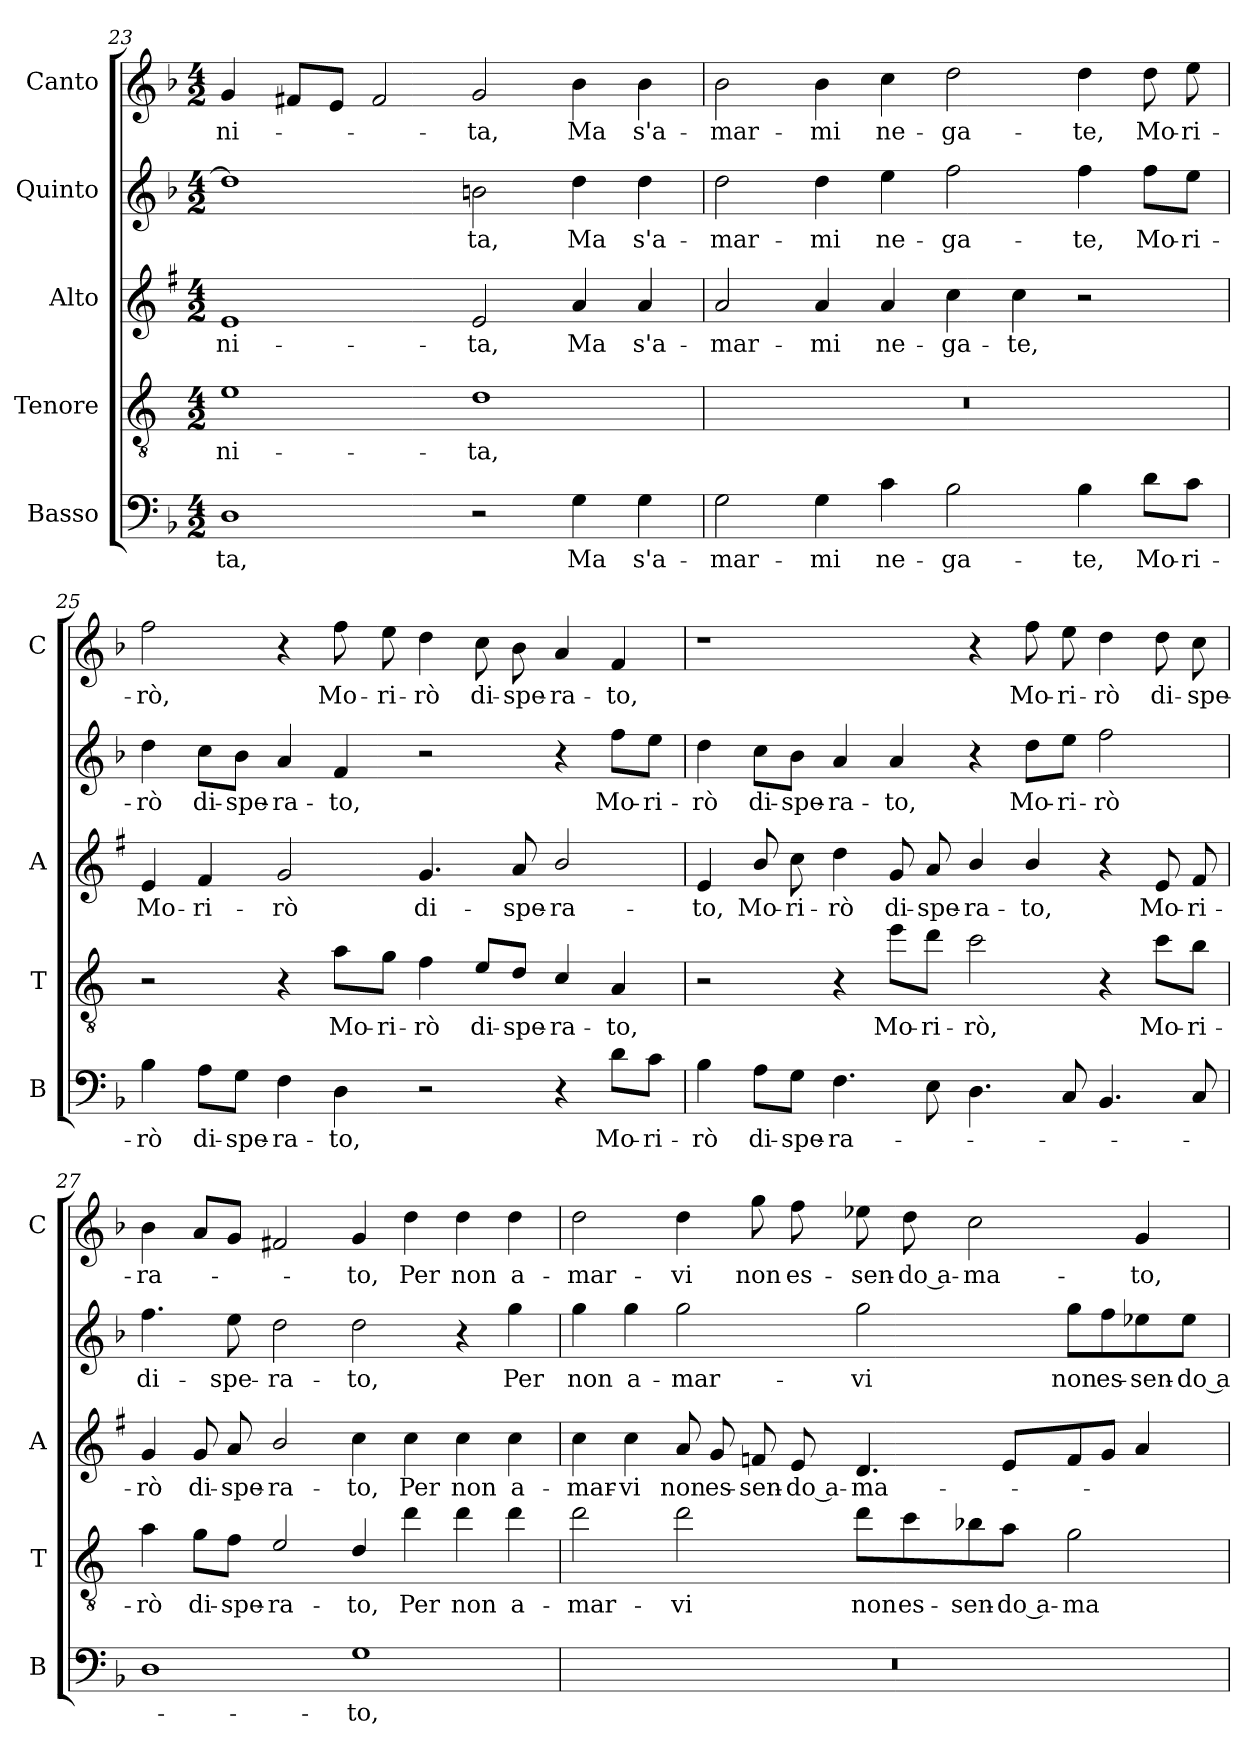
**kern	**text	**kern	**text	**kern	**text	**kern	**text	**kern	**text
*part5	*part5	*part4	*part4	*part3	*part3	*part2	*part2	*part1	*part1
*staff5	*staff5	*staff4	*staff4	*staff3	*staff3	*staff2	*staff2	*staff1	*staff1
*I"Basso	*	*I"Tenore	*	*I"Alto	*	*I"Quinto	*	*I"Canto	*
*I'B	*	*I'T	*	*I'A	*	*	*	*I'C	*
!!LO:LB:g=z
*clefF4	*	*clefGv2	*	*clefG2	*	*clefG2	*	*clefG2	*
*	*	*ITrd4c7	*	*ITrd1c2	*	*	*	*	*
*k[b-]	*	*k[b-]	*	*k[b-]	*	*k[b-]	*	*k[b-]	*
*F:	*	*F:	*	*F:	*	*F:	*	*F:	*
*M4/2	*	*M4/2	*	*M4/2	*	*M4/2	*	*M4/2	*
=23	=23	=23	=23	=23	=23	=23	=23	=23	=23
!	!LO:LY:b	!	!LO:LY:b	!	!LO:LY:b	!	!	!	!LO:LY:b
1D	-ta,	1A	-ni-	1d	-ni-	1dd]	.	4g/	-ni-
.	.	.	.	.	.	.	.	8f#X/L	.
.	.	.	.	.	.	.	.	8e/J	.
.	.	.	.	.	.	.	.	2f#/	.
!	!	!	!LO:LY:b	!	!LO:LY:b	!	!LO:LY:b	!	!LO:LY:b
2r	.	1G	-ta,	2d/	-ta,	2bn\	-ta,	2g/	-ta,
!	!LO:LY:b	!	!	!	!LO:LY:b	!	!LO:LY:b	!	!LO:LY:b
4G\	Ma	.	.	4g/	Ma	4dd\	Ma	4b-\	Ma
!	!LO:LY:b	!	!	!	!LO:LY:b	!	!LO:LY:b	!	!LO:LY:b
4G\	s'a-	.	.	4g/	s'a-	4dd\	s'a-	4b-\	s'a-
=24	=24	=24	=24	=24	=24	=24	=24	=24	=24
!	!LO:LY:b	!	!	!	!LO:LY:b	!	!LO:LY:b	!	!LO:LY:b
2G\	-mar-	0r	.	2g/	-mar-	2dd\	-mar-	2b-\	-mar-
!	!LO:LY:b	!	!	!	!LO:LY:b	!	!LO:LY:b	!	!LO:LY:b
4G\	-mi	.	.	4g/	-mi	4dd\	-mi	4b-\	-mi
!	!LO:LY:b	!	!	!	!LO:LY:b	!	!LO:LY:b	!	!LO:LY:b
4c\	ne-	.	.	4g/	ne-	4ee\	ne-	4cc\	ne-
!	!LO:LY:b	!	!	!	!LO:LY:b	!	!LO:LY:b	!	!LO:LY:b
2B-\	-ga-	.	.	4b-\	-ga-	2ff\	-ga-	2dd\	-ga-
!	!	!	!	!	!LO:LY:b	!	!	!	!
.	.	.	.	4b-\	-te,	.	.	.	.
!	!LO:LY:b	!	!	!	!	!	!LO:LY:b	!	!LO:LY:b
4B-\	-te,	.	.	2r	.	4ff\	-te,	4dd\	-te,
!	!LO:LY:b	!	!	!	!	!	!LO:LY:b	!	!LO:LY:b
8d\L	Mo-	.	.	.	.	8ff\L	Mo-	8dd\	Mo-
!	!LO:LY:b	!	!	!	!	!	!LO:LY:b	!	!LO:LY:b
8c\J	-ri-	.	.	.	.	8ee\J	-ri-	8ee\	-ri-
=25	=25	=25	=25	=25	=25	=25	=25	=25	=25
!	!LO:LY:b	!	!	!	!LO:LY:b	!	!LO:LY:b	!	!LO:LY:b
4B-\	-rò	2r	.	4d/	Mo-	4dd\	-rò	2ff\	-rò,
!	!LO:LY:b	!	!	!	!LO:LY:b	!	!LO:LY:b	!	!
8A\L	di-	.	.	4e/	-ri-	8cc\L	di-	.	.
!	!LO:LY:b	!	!	!	!	!	!LO:LY:b	!	!
8G\J	-spe-	.	.	.	.	8b-\J	-spe-	.	.
!	!LO:LY:b	!	!	!	!LO:LY:b	!	!LO:LY:b	!	!
4F\	-ra-	4r	.	2f/	-rò	4a/	-ra-	4r	.
!	!LO:LY:b	!	!LO:LY:b	!	!	!	!LO:LY:b	!	!LO:LY:b
4D\	-to,	8d\L	Mo-	.	.	4f/	-to,	8ff\	Mo-
!	!	!	!LO:LY:b	!	!	!	!	!	!LO:LY:b
.	.	8c\J	-ri-	.	.	.	.	8ee\	-ri-
!	!	!	!LO:LY:b	!	!LO:LY:b	!	!	!	!LO:LY:b
2r	.	4B-\	-rò	4.f/	di-	2r	.	4dd\	-rò
!	!	!	!LO:LY:b	!	!	!	!	!	!LO:LY:b
.	.	8A/L	di-	.	.	.	.	8cc\	di-
!	!	!	!LO:LY:b	!	!LO:LY:b	!	!	!	!LO:LY:b
.	.	8G/J	-spe-	8g/	-spe-	.	.	8b-\	-spe-
!	!	!	!LO:LY:b	!	!LO:LY:b	!	!	!	!LO:LY:b
4r	.	4F/	-ra-	2a/	-ra-	4r	.	4a/	-ra-
!	!LO:LY:b	!	!LO:LY:b	!	!	!	!LO:LY:b	!	!LO:LY:b
8d\L	Mo-	4D/	-to,	.	.	8ff\L	Mo-	4f/	-to,
!	!LO:LY:b	!	!	!	!	!	!LO:LY:b	!	!
8c\J	-ri-	.	.	.	.	8ee\J	-ri-	.	.
!!LO:LB:g=z
=26	=26	=26	=26	=26	=26	=26	=26	=26	=26
!	!LO:LY:b	!	!	!	!LO:LY:b	!	!LO:LY:b	!	!
4B-\	-rò	2r	.	4d/	-to,	4dd\	-rò	1r	.
!	!LO:LY:b	!	!	!	!LO:LY:b	!	!LO:LY:b	!	!
8A\L	di-	.	.	8a/	Mo-	8cc\L	di-	.	.
!	!LO:LY:b	!	!	!	!LO:LY:b	!	!LO:LY:b	!	!
8G\J	-spe-	.	.	8b-\	-ri-	8b-\J	-spe-	.	.
!	!LO:LY:b	!	!	!	!LO:LY:b	!	!LO:LY:b	!	!
4.F\	-ra-	4r	.	4cc\	-rò	4a/	-ra-	.	.
!	!	!	!LO:LY:b	!	!LO:LY:b	!	!LO:LY:b	!	!
.	.	8a\L	Mo-	8f/	di-	4a/	-to,	.	.
!	!	!	!LO:LY:b	!	!LO:LY:b	!	!	!	!
8E\	.	8g\J	-ri-	8g/	-spe-	.	.	.	.
!	!	!	!LO:LY:b	!	!LO:LY:b	!	!	!	!
4.D\	.	2f\	-rò,	4a/	-ra-	4r	.	4r	.
!	!	!	!	!	!LO:LY:b	!	!LO:LY:b	!	!LO:LY:b
.	.	.	.	4a/	-to,	8dd\L	Mo-	8ff\	Mo-
!	!	!	!	!	!	!	!LO:LY:b	!	!LO:LY:b
8C/	.	.	.	.	.	8ee\J	-ri-	8ee\	-ri-
!	!	!	!	!	!	!	!LO:LY:b	!	!LO:LY:b
4.BB-/	.	4r	.	4r	.	2ff\	-rò	4dd\	-rò
!	!	!	!LO:LY:b	!	!LO:LY:b	!	!	!	!LO:LY:b
.	.	8f\L	Mo-	8d/	Mo-	.	.	8dd\	di-
!	!	!	!LO:LY:b	!	!LO:LY:b	!	!	!	!LO:LY:b
8C/	.	8e\J	-ri-	8e/	-ri-	.	.	8cc\	-spe-
=27	=27	=27	=27	=27	=27	=27	=27	=27	=27
!	!	!	!LO:LY:b	!	!LO:LY:b	!	!LO:LY:b	!	!LO:LY:b
1D	.	4d\	-rò	4f/	-rò	4.ff\	di-	4b-\	-ra-
!	!	!	!LO:LY:b	!	!LO:LY:b	!	!	!	!
.	.	8c\L	di-	8f/	di-	.	.	8a/L	.
!	!	!	!LO:LY:b	!	!LO:LY:b	!	!LO:LY:b	!	!
.	.	8B-\J	-spe-	8g/	-spe-	8ee\	-spe-	8g/J	.
!	!	!	!LO:LY:b	!	!LO:LY:b	!	!LO:LY:b	!	!
.	.	2A/	-ra-	2a/	-ra-	2dd\	-ra-	2f#X/	.
!	!LO:LY:b	!	!LO:LY:b	!	!LO:LY:b	!	!LO:LY:b	!	!LO:LY:b
1G	-to,	4G/	-to,	4b-\	-to,	2dd\	-to,	4g/	-to,
!	!	!	!LO:LY:b	!	!LO:LY:b	!	!	!	!LO:LY:b
.	.	4g\	Per	4b-\	Per	.	.	4dd\	Per
!	!	!	!LO:LY:b	!	!LO:LY:b	!	!	!	!LO:LY:b
.	.	4g\	non	4b-\	non	4r	.	4dd\	non
!	!	!	!LO:LY:b	!	!LO:LY:b	!	!LO:LY:b	!	!LO:LY:b
.	.	4g\	a-	4b-\	a-	4gg\	Per	4dd\	a-
!!LO:PB:g=z
=28	=28	=28	=28	=28	=28	=28	=28	=28	=28
!	!	!	!LO:LY:b	!	!LO:LY:b	!	!LO:LY:b	!	!LO:LY:b
0r	.	2g\	-mar-	4b-\	-mar-	4gg\	non	2dd\	-mar-
!	!	!	!	!	!LO:LY:b	!	!LO:LY:b	!	!
.	.	.	.	4b-\	-vi	4gg\	a-	.	.
!	!	!	!LO:LY:b	!	!LO:LY:b	!	!LO:LY:b	!	!LO:LY:b
.	.	2g\	-vi	8g/	non	2gg\	-mar-	4dd\	-vi
!	!	!	!	!	!LO:LY:b	!	!	!	!
.	.	.	.	8f/	es-	.	.	.	.
!	!	!	!	!	!LO:LY:b	!	!	!	!LO:LY:b
.	.	.	.	8e-X/	-sen-	.	.	8gg\	non
!	!	!	!	!	!LO:LY:b	!	!	!	!LO:LY:b
.	.	.	.	8d/	-do a-	.	.	8ff\	es-
!	!	!	!LO:LY:b	!	!LO:LY:b	!	!LO:LY:b	!	!LO:LY:b
.	.	8g\L	non	4.c/	-ma-	2gg\	-vi	8ee-X\	-sen-
!	!	!	!LO:LY:b	!	!	!	!	!	!LO:LY:b
.	.	8f\	es-	.	.	.	.	8dd\	-do a-
!	!	!	!LO:LY:b	!	!	!	!	!	!LO:LY:b
.	.	8e-X\	-sen-	.	.	.	.	2cc\	-ma-
!	!	!	!LO:LY:b	!	!	!	!	!	!
.	.	8d\J	-do a-	8d/L	.	.	.	.	.
!	!	!	!LO:LY:b	!	!	!	!LO:LY:b	!	!
.	.	2c\	-ma-	8e-/	.	8gg\L	non	.	.
!	!	!	!	!	!	!	!LO:LY:b	!	!
.	.	.	.	8f/J	.	8ff\	es-	.	.
!	!	!	!	!	!	!	!LO:LY:b	!	!LO:LY:b
.	.	.	.	4g/	.	8ee-X\	-sen-	4g/	-to,
!	!	!	!	!	!	!	!LO:LY:b	!	!
.	.	.	.	.	.	8ee-\J	-do a-	.	.
=	=	=	=	=	=	=	=	=	=
*-	*-	*-	*-	*-	*-	*-	*-	*-	*-
